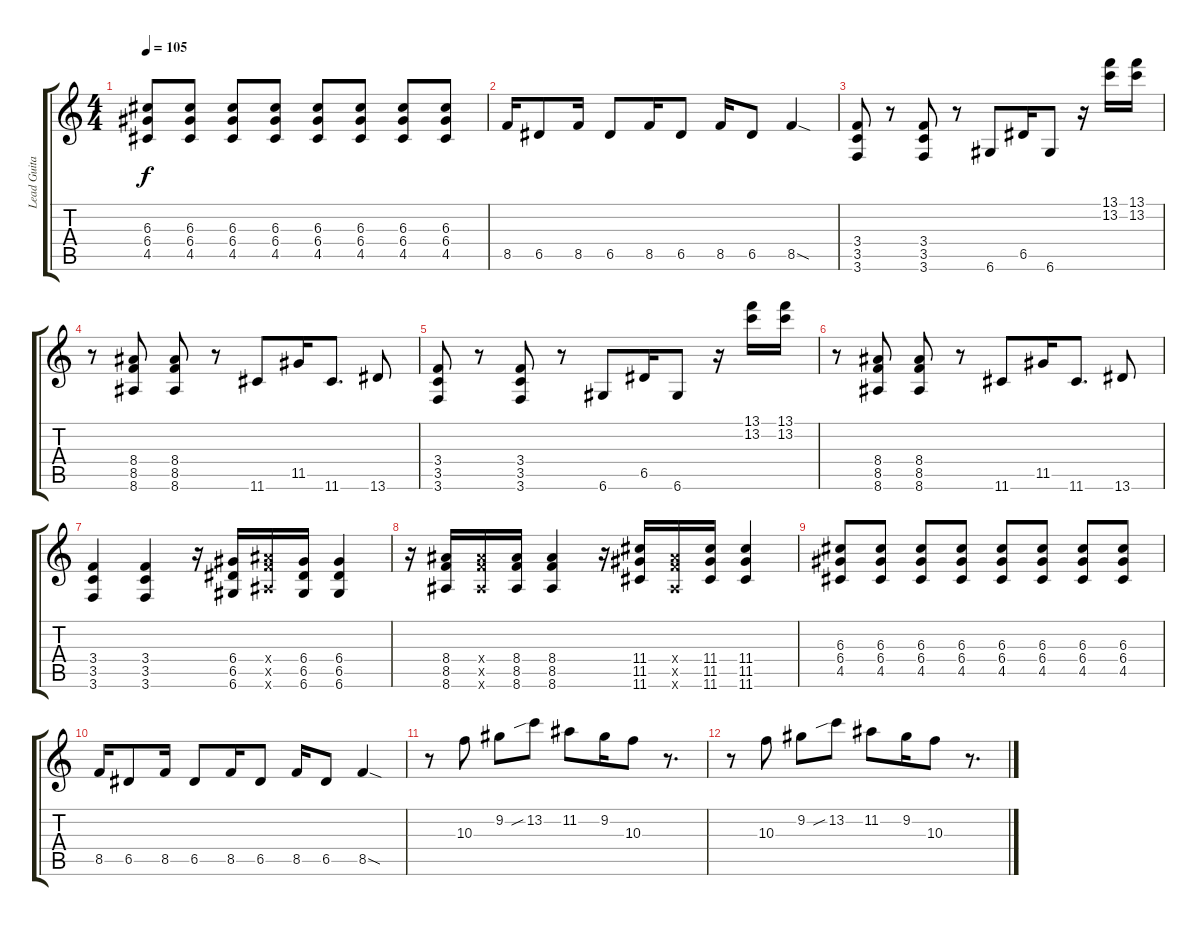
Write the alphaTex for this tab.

\track ("Lead Guitar" "Lead Guita") {instrument overdrivenguitar}
\staff {score tabs}
\tuning (E4 B3 G3 D3 A2 D2) {hide}
\ts (4 4)
\tempo 105
\clef g2
\ks c
(6.3 6.4 4.5).8{dy f instrument overdrivenguitar} (6.3 6.4 4.5).8 (6.3 6.4 4.5).8 (6.3 6.4 4.5).8 (6.3 6.4 4.5).8 (6.3 6.4 4.5).8 (6.3 6.4 4.5).8 (6.3 6.4 4.5).8 |
8.5.16 6.5.8 8.5.16 6.5.8 8.5.16 6.5.8 8.5.16 6.5.8 8.5{sod}.4 |
(3.4 3.5 3.6).8 r.8 (3.4 3.5 3.6).8 r.8 6.6.8 6.5.16 6.6.8 r.16 (13.1 13.2).16 (13.1 13.2).16 |
r.8 (8.4 8.5 8.6).8 (8.4 8.5 8.6).8 r.8 11.6.8 11.5.16 11.6.8{d} 13.6.8 |
(3.4 3.5 3.6).8 r.8 (3.4 3.5 3.6).8 r.8 6.6.8 6.5.16 6.6.8 r.16 (13.1 13.2).16 (13.1 13.2).16 |
r.8 (8.4 8.5 8.6).8 (8.4 8.5 8.6).8 r.8 11.6.8 11.5.16 11.6.8{d} 13.6.8 |
(3.4 3.5 3.6).4 (3.4 3.5 3.6).4 r.16 (6.4 6.5 6.6).16 (8.4{x} 8.5{x} 8.6{x}).16 (6.4 6.5 6.6).16 (6.4 6.5 6.6).4 |
r.16 (8.4 8.5 8.6).16 (8.4{x} 8.5{x} 8.6{x}).16 (8.4 8.5 8.6).16 (8.4 8.5 8.6).4 r.16 (11.4 11.5 11.6).16 (8.4{x} 8.5{x} 8.6{x}).16 (11.4 11.5 11.6).16 (11.4 11.5 11.6).4 |
(6.3 6.4 4.5).8{instrument overdrivenguitar} (6.3 6.4 4.5).8 (6.3 6.4 4.5).8 (6.3 6.4 4.5).8 (6.3 6.4 4.5).8 (6.3 6.4 4.5).8 (6.3 6.4 4.5).8 (6.3 6.4 4.5).8 |
8.5.16 6.5.8 8.5.16 6.5.8 8.5.16 6.5.8 8.5.16 6.5.8 8.5{sod}.4 |
r.8 10.3.8 9.2.8 13.2{sib}.8 11.2.8 9.2.16 10.3.8 r.8{d} |
r.8 10.3.8 9.2.8 13.2{sib}.8 11.2.8 9.2.16 10.3.8 r.8{d}
